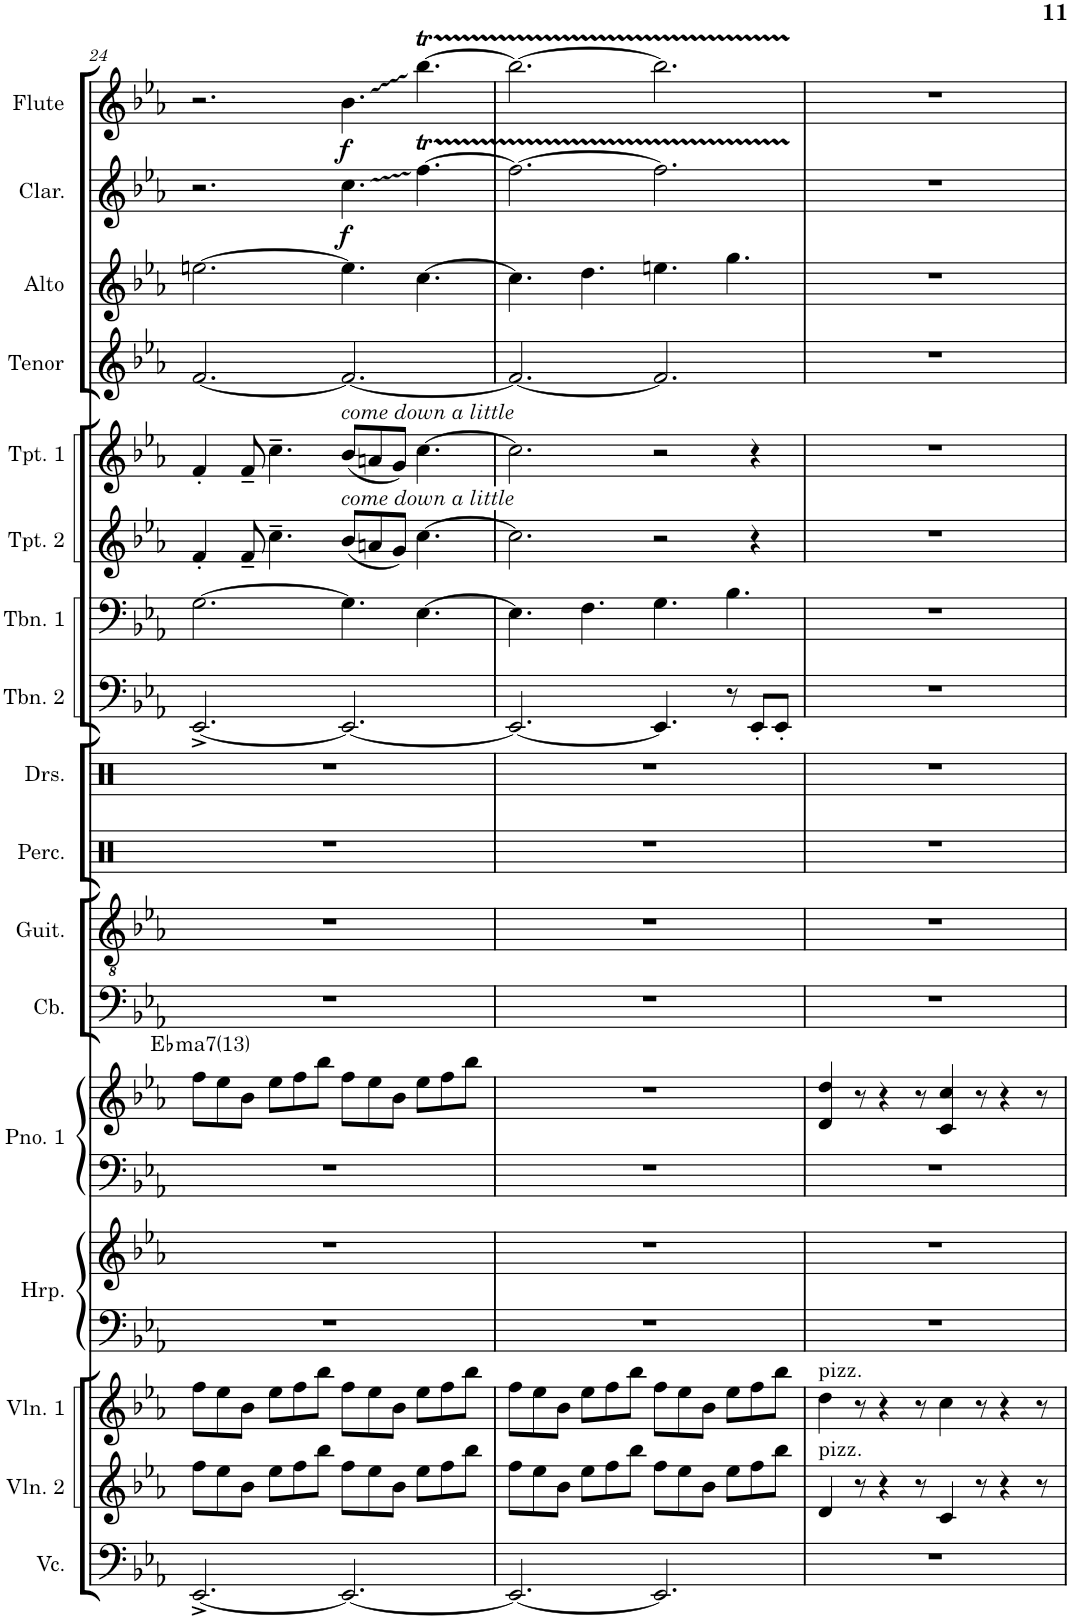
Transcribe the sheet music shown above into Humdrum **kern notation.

**kern	**kern	**kern	**kern	**kern	**kern	**kern	**harte	**kern	**kern	**kern	**kern	**kern	**kern	**kern	**kern	**kern	**kern	**kern	**dynam	**kern	**dynam
*part17	*part16	*part15	*part14	*part14	*part13	*part13	*part13	*part12	*part11	*part10	*part9	*part8	*part7	*part6	*part5	*part4	*part3	*part2	*part2	*part1	*part1
*staff19	*staff18	*staff17	*staff16	*staff15	*staff14	*staff13	*	*staff12	*staff11	*staff10	*staff9	*staff8	*staff7	*staff6	*staff5	*staff4	*staff3	*staff2	*staff2	*staff1	*staff1
*I"Violoncello	*I"Violin 2	*I"Violin 1	*I"Piano 2	*	*I"Piano 1	*	*	*I"Bass	*I"Guitar	*I"Percussion	*I"Drumset	*I"Trombone 2	*I"Trombone 1	*I"Trumpet 2	*I"Trumpet 1	*I"REED 4 (Tenor Sax)	*I"REED 3 (Alto Sax, Flute)	*I"REED 2 (Clarinet)	*	*I"REED 1 (Flute, Bari Sax)	*
*I'Vc.	*I'Vln. 2	*I'Vln. 1	*I'Pno. 2	*	*I'Pno. 1	*	*	*I'Bass	*I'Guit.	*I'Perc.	*I'Drs.	*I'Tbn. 2	*I'Tbn. 1	*I'Tpt. 2	*I'Tpt. 1	*I'Tenor	*I'Alto	*I'Clar.	*	*I'Flute	*
!!LO:PB:g=z
*clefF4	*clefG2	*clefG2	*clefF4	*clefG2	*clefF4	*clefG2	*	*clefF4	*clefGv2	*clefX	*clefX	*clefF4	*clefF4	*clefG2	*clefG2	*clefG2	*clefG2	*clefG2	*	*clefG2	*
*	*	*	*	*	*	*	*	*Trd7c12	*	*	*	*	*	*Trd1c2	*Trd1c2	*Trd8c14	*Trd5c9	*Trd1c2	*	*	*
*k[b-e-a-]	*k[b-e-a-]	*k[b-e-a-]	*k[b-e-a-]	*k[b-e-a-]	*k[b-e-a-]	*k[b-e-a-]	*	*k[b-e-a-]	*k[b-e-a-]	*k[]	*k[]	*k[b-e-a-]	*k[b-e-a-]	*k[b-e-a-]	*k[b-e-a-]	*k[b-e-a-]	*k[b-e-a-]	*k[b-e-a-]	*	*k[b-e-a-]	*
*M12/8	*M12/8	*M12/8	*M12/8	*M12/8	*M12/8	*M12/8	*	*M12/8	*M12/8	*M12/8	*M12/8	*M12/8	*M12/8	*M12/8	*M12/8	*M12/8	*M12/8	*M12/8	*	*M12/8	*
=24	=24	=24	=24	=24	=24	=24	=24	=24	=24	=24	=24	=24	=24	=24	=24	=24	=24	=24	=24	=24	=24
!	!	!	!	!	!	!	!LO:H:kt=ma7	!	!	!	!	!	!	!	!	!	!	!	!	!	!
[2.EE-^/	8ff\L	8ff\L	1.r	1.r	1.r	8ff\L	Eb:maj7(13)	1.r	1.r	1.r	1.r	[2.EE-^/	[2.G\	4f'/	4f'/	[2.f/	[2.een\	2.r	.	2.r	.
.	8ee-\	8ee-\	.	.	.	8ee-\	.	.	.	.	.	.	.	.	.	.	.	.	.	.	.
.	8b-\J	8b-\J	.	.	.	8b-\J	.	.	.	.	.	.	.	8f~/	8f~/	.	.	.	.	.	.
.	8ee-\L	8ee-\L	.	.	.	8ee-\L	.	.	.	.	.	.	.	4.cc~\	4.cc~\	.	.	.	.	.	.
.	8ff\	8ff\	.	.	.	8ff\	.	.	.	.	.	.	.	.	.	.	.	.	.	.	.
.	8bb-\J	8bb-\J	.	.	.	8bb-\J	.	.	.	.	.	.	.	.	.	.	.	.	.	.	.
!	!	!	!	!	!	!	!	!	!	!	!	!	!	!	!LO:TX:a:i:t=come down a little	!	!	!	!	!	!
!	!	!	!	!	!	!	!	!	!	!	!	!	!	!LO:TX:a:i:t=come down a little	!	!	!	!	!	!	!
!	!	!	!	!	!	!	!	!	!	!	!	!	!	!	!	!	!	!	!LO:DY:b	!	!LO:DY:b
2.EE-/_	8ff\L	8ff\L	.	.	.	8ff\L	.	.	.	.	.	2.EE-/_	4.G\]	(8b-/L	(8b-/L	2.f/_	4.ee\]	4.cc\	f	4.b-\	f
.	8ee-\	8ee-\	.	.	.	8ee-\	.	.	.	.	.	.	.	8an/	8an/	.	.	.	.	.	.
.	8b-\J	8b-\J	.	.	.	8b-\J	.	.	.	.	.	.	.	8g/J)	8g/J)	.	.	.	.	.	.
.	8ee-\L	8ee-\L	.	.	.	8ee-\L	.	.	.	.	.	.	[4.E-\	[4.cc\	[4.cc\	.	[4.cc\	[4.ffT\	.	[4.bb-T\	.
.	8ff\	8ff\	.	.	.	8ff\	.	.	.	.	.	.	.	.	.	.	.	.	.	.	.
.	8bb-\J	8bb-\J	.	.	.	8bb-\J	.	.	.	.	.	.	.	.	.	.	.	.	.	.	.
=25	=25	=25	=25	=25	=25	=25	=25	=25	=25	=25	=25	=25	=25	=25	=25	=25	=25	=25	=25	=25	=25
2.EE-/_	8ff\L	8ff\L	1.r	1.r	1.r	1.r	.	1.r	1.r	1.r	1.r	2.EE-/_	4.E-\]	2.cc\]	2.cc\]	2.f/_	4.cc\]	2.ff\_	.	2.bb-\_	.
.	8ee-\	8ee-\	.	.	.	.	.	.	.	.	.	.	.	.	.	.	.	.	.	.	.
.	8b-\J	8b-\J	.	.	.	.	.	.	.	.	.	.	.	.	.	.	.	.	.	.	.
.	8ee-\L	8ee-\L	.	.	.	.	.	.	.	.	.	.	4.F\	.	.	.	4.dd\	.	.	.	.
.	8ff\	8ff\	.	.	.	.	.	.	.	.	.	.	.	.	.	.	.	.	.	.	.
.	8bb-\J	8bb-\J	.	.	.	.	.	.	.	.	.	.	.	.	.	.	.	.	.	.	.
2.EE-/]	8ff\L	8ff\L	.	.	.	.	.	.	.	.	.	4.EE-/]	4.G\	2r	2r	2.f/]	4.een\	2.ffTTT\]	.	2.bb-TTT\]	.
.	8ee-\	8ee-\	.	.	.	.	.	.	.	.	.	.	.	.	.	.	.	.	.	.	.
.	8b-\J	8b-\J	.	.	.	.	.	.	.	.	.	.	.	.	.	.	.	.	.	.	.
.	8ee-\L	8ee-\L	.	.	.	.	.	.	.	.	.	8r	4.B-\	.	.	.	4.gg\	.	.	.	.
.	8ff\	8ff\	.	.	.	.	.	.	.	.	.	8EE-'/L	.	4r	4r	.	.	.	.	.	.
.	8bb-\J	8bb-\J	.	.	.	.	.	.	.	.	.	8EE-'/J	.	.	.	.	.	.	.	.	.
=26	=26	=26	=26	=26	=26	=26	=26	=26	=26	=26	=26	=26	=26	=26	=26	=26	=26	=26	=26	=26	=26
!	!	!LO:TX:a:t=pizz.	!	!	!	!	!	!	!	!	!	!	!	!	!	!	!	!	!	!	!
!	!LO:TX:a:t=pizz.	!	!	!	!	!	!	!	!	!	!	!	!	!	!	!	!	!	!	!	!
1.r	4d/	4dd\	1.r	1.r	1.r	4d/ 4dd/	.	1.r	1.r	1.r	1.r	1.r	1.r	1.r	1.r	1.r	1.r	1.r	.	1.r	.
.	8r	8r	.	.	.	8r	.	.	.	.	.	.	.	.	.	.	.	.	.	.	.
.	4r	4r	.	.	.	4r	.	.	.	.	.	.	.	.	.	.	.	.	.	.	.
.	8r	8r	.	.	.	8r	.	.	.	.	.	.	.	.	.	.	.	.	.	.	.
.	4c/	4cc\	.	.	.	4c/ 4cc/	.	.	.	.	.	.	.	.	.	.	.	.	.	.	.
.	8r	8r	.	.	.	8r	.	.	.	.	.	.	.	.	.	.	.	.	.	.	.
.	4r	4r	.	.	.	4r	.	.	.	.	.	.	.	.	.	.	.	.	.	.	.
.	8r	8r	.	.	.	8r	.	.	.	.	.	.	.	.	.	.	.	.	.	.	.
=	=	=	=	=	=	=	=	=	=	=	=	=	=	=	=	=	=	=	=	=	=
*-	*-	*-	*-	*-	*-	*-	*-	*-	*-	*-	*-	*-	*-	*-	*-	*-	*-	*-	*-	*-	*-
